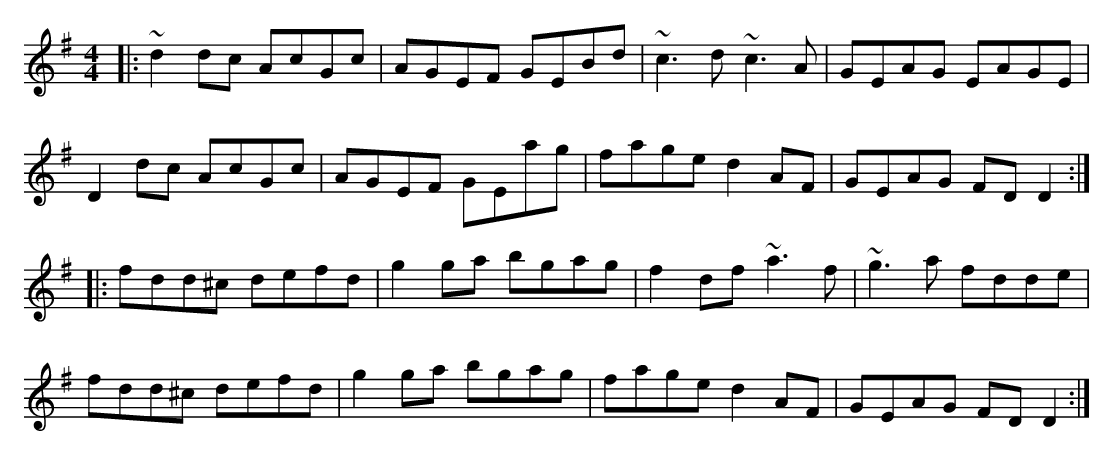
X:1
M:4/4
K:Ador
|:~d2dc AcGc|AGEF GEBd|~c3d ~c3A|GEAG EAGE|
D2dc AcGc|AGEF GEag|fage d2AF|GEAG FDD2:|
|:fdd^c defd|g2ga bgag|f2df ~a3f|~g3a fdde|
fdd^c defd|g2ga bgag|fage d2AF|GEAG FDD2:|
